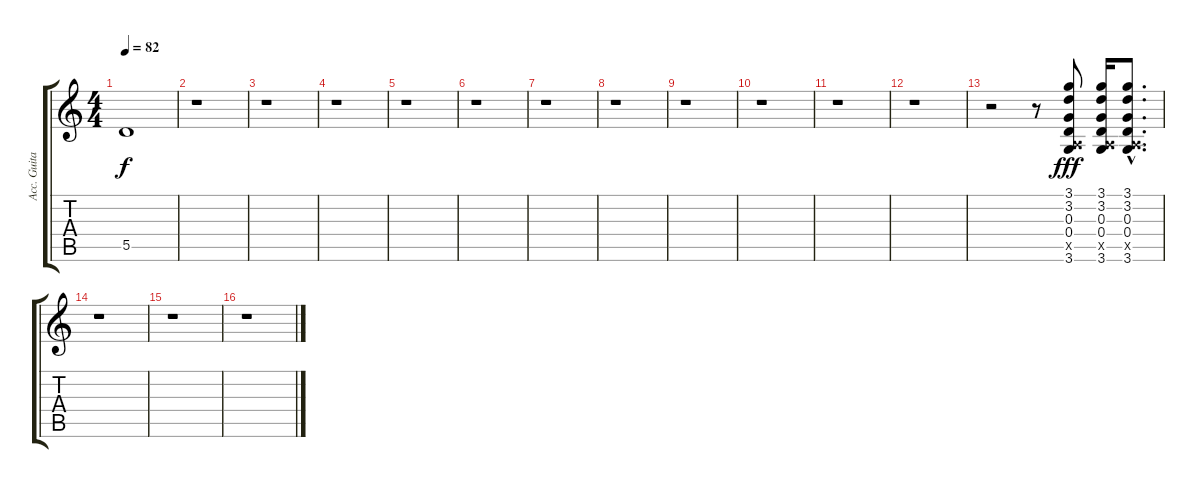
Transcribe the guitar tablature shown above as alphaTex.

\track ("Acc. Guitar 2" "Acc. Guita") {instrument acousticguitarsteel}
\staff {score tabs}
\tuning (E4 B3 G3 D3 A2 E2) {hide}
\ts (4 4)
\tempo 82
\clef g2
\ks c
5.5{t}.1{dy f} |
r.1 |
r.1 |
r.1 |
r.1 |
r.1 |
r.1 |
r.1 |
r.1 |
r.1 |
r.1 |
r.1 |
r.2 r.8 (3.1 3.2 0.3 0.4 0.5{x} 3.6).8{dy fff} (3.1 3.2 0.3 0.4 0.5{x} 3.6).16 (3.1{hac} 3.2{hac} 0.3{hac} 0.4{hac} 0.5{hac x} 3.6{hac}).8{d} |
r.1 |
r.1 |
r.1
